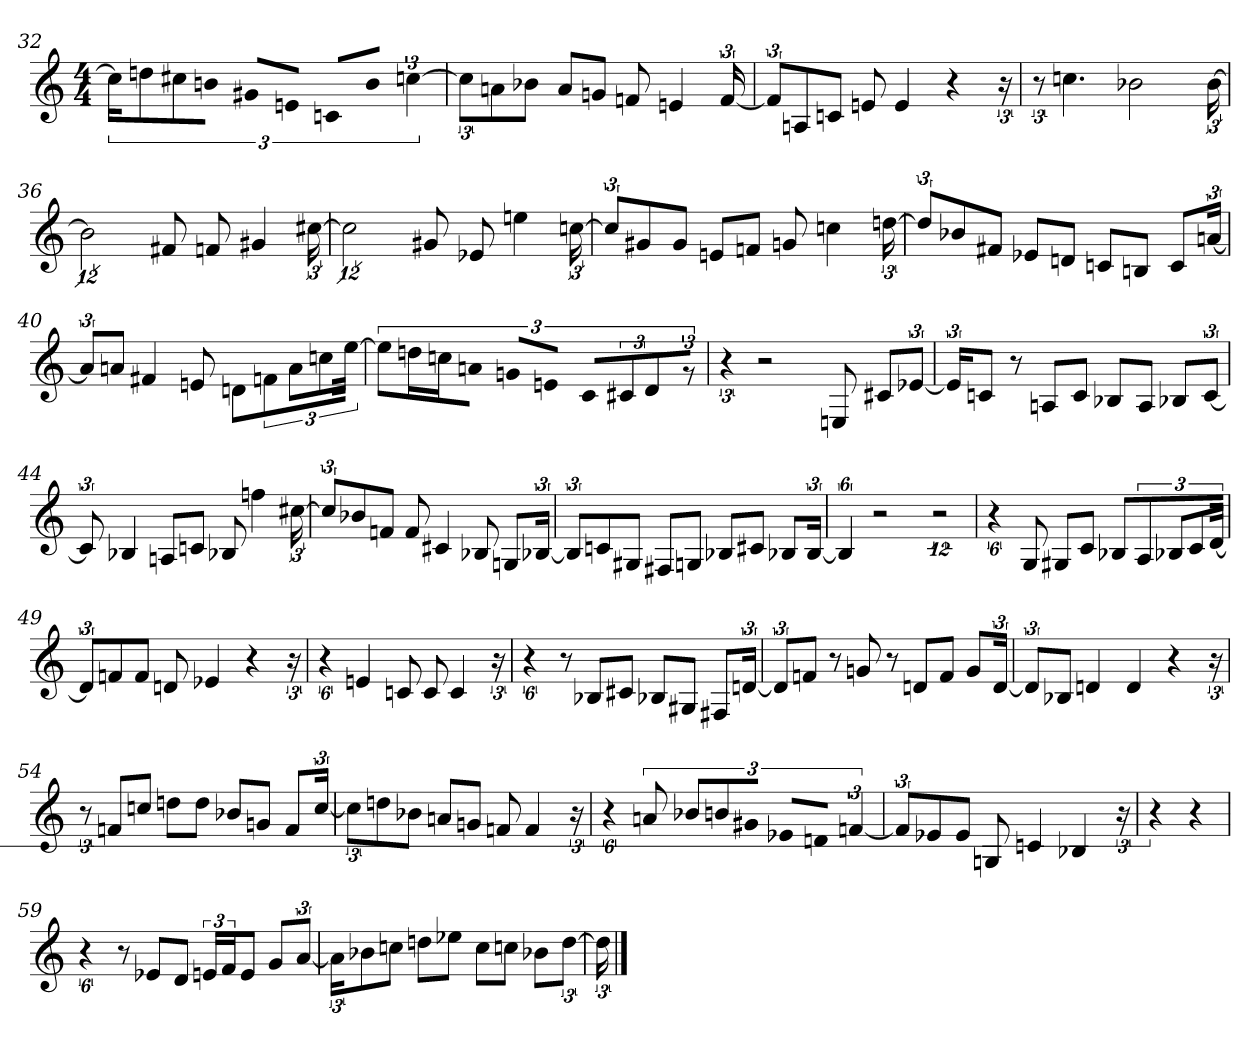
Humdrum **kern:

**kern
*part1
*staff1
*clefG2
*M4/4
=32
24cc#\KL]
12ddn\
12cc#X\
8bn\J
8g#X/L
8en/J
8cn/L
8b/J
[6ccn
=33
12cc\L]
8an\
8b-X\J
8a/L
8gn/J
8fn
4en
[24f
=34
12f/L]
8An/
8cn/J
8en
4e
4r
24r
=35
12r
4.ccn
2b-X
[24b-
=36
24%11b-]
8f#X
8fn
4g#X
[24cc#X
=37
24%11cc#]
8g#X
8e-X
4een
[24ccn
=38
12cc/L]
8g#X/
8g#/J
8en/L
8fn/J
8gn
4ccn
[24ddn
=39
12dd/L]
8b-X/
8f#X/J
8e-X/L
8dn/J
8cn/L
8Bn/J
8c/L
[24an/Jk
=40
12a/L]
8an/J
4f#X
8en
8dn/L
12fn/J
12a\L
12ccn\
[24ee\Jk
=41
12ee\L]
24ddn\k
24ccn\K
8an\J
8gn/L
8en/J
8c/L
12c#X/J
6d
12r
=42
6r
2r
8En
8c#X/L
[12e-X/J
=43
24e-/KL]
8cn/J
8r
8An/L
8c/J
8B-X/L
8A/J
8B-X/L
[12c/J
=44
12c]
4B-X
8An/L
8cn/J
8B-X
4ffn
[24cc#X
=45
12cc#/L]
8b-X/
8fn/J
8f
4c#X
8B-X
8Gn/L
[24B-X/Jk
=46
12B-/L]
8cn/
8G#X/J
8F#X/L
8Gn/J
8B-X/L
8c#X/J
8B-X/L
[24B-/Jk
=47
24%5B-]
2r
24%7r
=48
24%5r
8G
8G#X/L
8c/J
8B-X/L
12A/J
12B-X/L
12c/
[24d/Jk
=49
12d/L]
8fn/
8f/J
8dn
4e-X
4r
24r
=50
24%5r
4en
8cn
8c
4c
24r
=51
24%5r
8r
8B-X/L
8c#X/J
8B-X/L
8G#X/J
8F#X/L
[24dn/Jk
=52
12d/L]
8fn/J
8r
8gn
8r
8dn/L
8f/J
8g/L
[24d/Jk
=53
12d/L]
8B-X/J
4dn
4d
4r
24r
=54
12r
8fn/L
8ccn/J
8ddn\L
8dd\J
8b-X/L
8gn/J
8f/L
[24cc/Jk
=55
12cc\L]
8ddn\
8b-X\J
8an/L
8gn/J
8fn
4f
24r
=56
24%5r
12an
12b-X/L
12bn/
8g#X/J
8e-X/L
8dn/J
[6fn
=57
12f/L]
8e-X/
8e-/J
8Gn
4cn
4B-X
24r
=58
24%5r
24%19r
=59
24%5r
8r
8e-X/L
8d/J
24en/KL
24f/K
8e/J
8g/L
[12a/J
=60
24a\KL]
8b-X\
8ccn\J
8ddn\L
8ee-X\J
8cc\L
8ccn\J
8b-X\L
[12dd\J
=61
24dd]
==
*-
